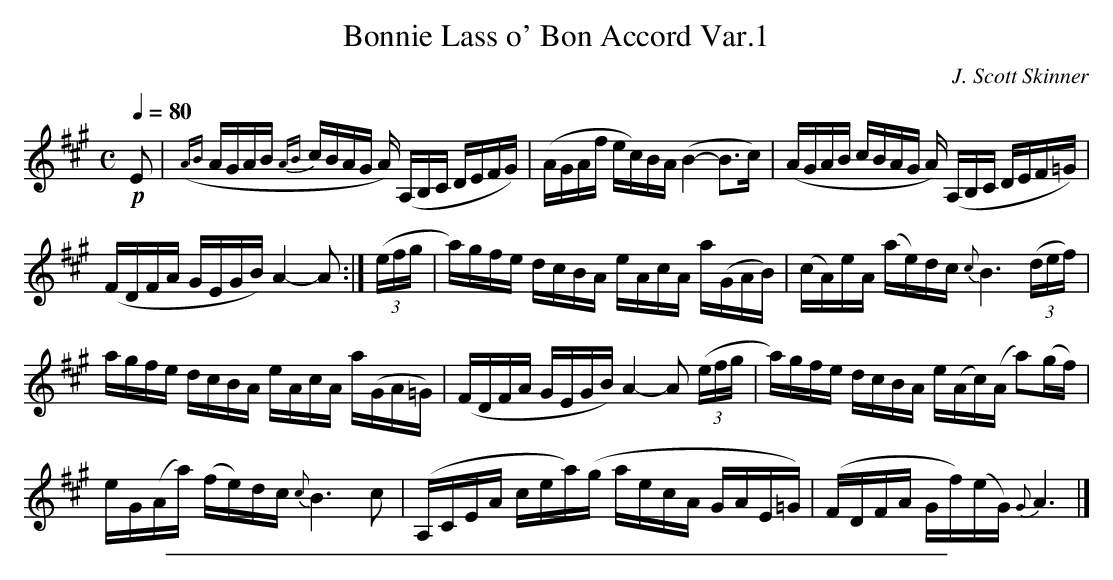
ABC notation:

X:1
T: Bonnie Lass o' Bon Accord Var.1
C: J. Scott Skinner
M: C
L: 1/16
Q: 1/4=80
K: A
!p!E2 | ({AB}AGAB {AB}cBAG A) (A,B,C DEFG) | (AGAf ec)BA (B4- B3c) | (AGAB cBAG A) (A,B,C DEF=G) |
(FDFA GEGB) A4- A2 :| ((3efg | a)gfe dcBA eAcA a(GAB)  | (cA)eA (ae)dc {c}B6 ((3def) |
agfe dcBA eAcA a(GA=G) | (FDFA GEGB) A4- A2 (3(efg | a)gfe dcBA e(Ac)(A a2)(gf) |
eG(Aa) (fe)dc {c}B6 c2 | (A,CEA cea)(g aecA GAE=G) | (FDFA Gf)(eG) {G}A6 |]
